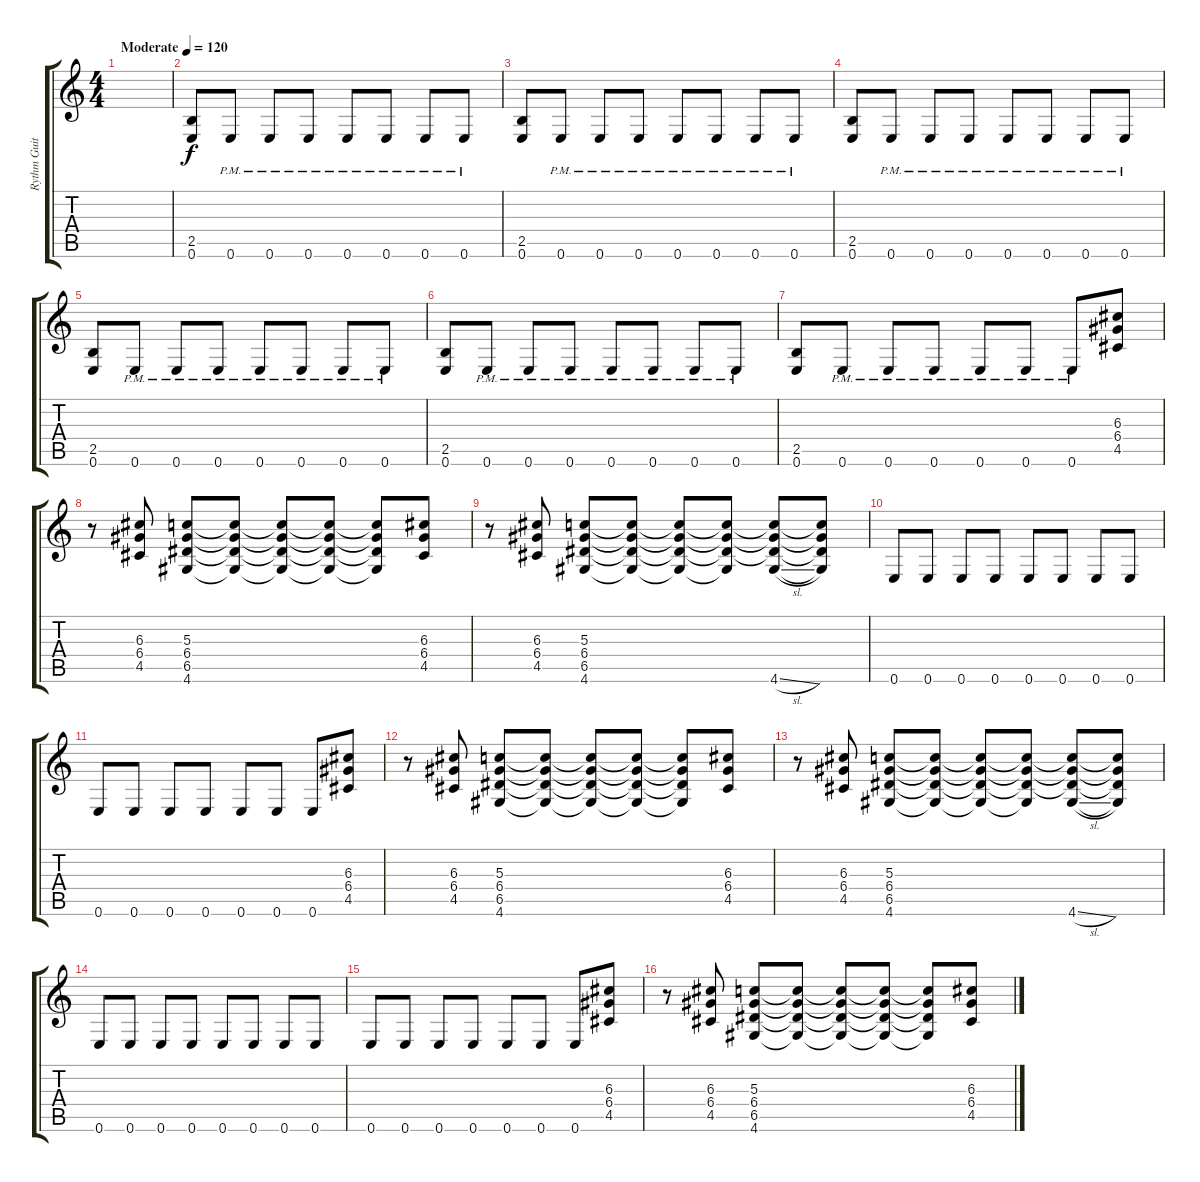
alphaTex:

\track ("Rythm Guitar" "Rythm Guit") {instrument acousticguitarsteel}
\staff {score tabs}
\tuning (E4 B3 G3 D3 A2 E2) {hide}
\ts (4 4)
\tempo (120 "Moderate")
\clef g2
\ks c
|
(2.5 0.6).8 0.6{pm}.8 0.6{pm}.8 0.6{pm}.8 0.6{pm}.8 0.6{pm}.8 0.6{pm}.8 0.6{pm}.8 |
(2.5 0.6).8 0.6{pm}.8 0.6{pm}.8 0.6{pm}.8 0.6{pm}.8 0.6{pm}.8 0.6{pm}.8 0.6{pm}.8 |
(2.5 0.6).8 0.6{pm}.8 0.6{pm}.8 0.6{pm}.8 0.6{pm}.8 0.6{pm}.8 0.6{pm}.8 0.6{pm}.8 |
(2.5 0.6).8 0.6{pm}.8 0.6{pm}.8 0.6{pm}.8 0.6{pm}.8 0.6{pm}.8 0.6{pm}.8 0.6{pm}.8 |
(2.5 0.6).8 0.6{pm}.8 0.6{pm}.8 0.6{pm}.8 0.6{pm}.8 0.6{pm}.8 0.6{pm}.8 0.6{pm}.8 |
(2.5 0.6).8 0.6{pm}.8 0.6{pm}.8 0.6{pm}.8 0.6{pm}.8 0.6{pm}.8 0.6{pm}.8 (6.3 6.4 4.5).8 |
r.8 (6.3 6.4 4.5).8 (5.3 6.4 6.5 4.6).8 (5.3{t} 6.4{t} 6.5{t} 4.6{t}).8 (5.3{t} 6.4{t} 6.5{t} 4.6{t}).8 (5.3{t} 6.4{t} 6.5{t} 4.6{t}).8 (5.3{t} 6.4{t} 6.5{t} 4.6{t}).8 (6.3 6.4 4.5).8 |
r.8 (6.3 6.4 4.5).8 (5.3 6.4 6.5 4.6).8 (5.3{t} 6.4{t} 6.5{t} 4.6{t}).8 (5.3{t} 6.4{t} 6.5{t} 4.6{t}).8 (5.3{t} 6.4{t} 6.5{t} 4.6{t}).8 (5.3{t} 6.4{t} 6.5{t} 4.6{sl}).8 (5.3{t} 6.4{t} 6.5{t} 4.6{t}).8 |
0.6.8 0.6.8 0.6.8 0.6.8 0.6.8 0.6.8 0.6.8 0.6.8 |
0.6.8 0.6.8 0.6.8 0.6.8 0.6.8 0.6.8 0.6.8 (6.3 6.4 4.5).8 |
r.8 (6.3 6.4 4.5).8 (5.3 6.4 6.5 4.6).8 (5.3{t} 6.4{t} 6.5{t} 4.6{t}).8 (5.3{t} 6.4{t} 6.5{t} 4.6{t}).8 (5.3{t} 6.4{t} 6.5{t} 4.6{t}).8 (5.3{t} 6.4{t} 6.5{t} 4.6{t}).8 (6.3 6.4 4.5).8 |
r.8 (6.3 6.4 4.5).8 (5.3 6.4 6.5 4.6).8 (5.3{t} 6.4{t} 6.5{t} 4.6{t}).8 (5.3{t} 6.4{t} 6.5{t} 4.6{t}).8 (5.3{t} 6.4{t} 6.5{t} 4.6{t}).8 (5.3{t} 6.4{t} 6.5{t} 4.6{sl}).8 (5.3{t} 6.4{t} 6.5{t} 4.6{t}).8 |
0.6.8 0.6.8 0.6.8 0.6.8 0.6.8 0.6.8 0.6.8 0.6.8 |
0.6.8 0.6.8 0.6.8 0.6.8 0.6.8 0.6.8 0.6.8 (6.3 6.4 4.5).8 |
r.8 (6.3 6.4 4.5).8 (5.3 6.4 6.5 4.6).8 (5.3{t} 6.4{t} 6.5{t} 4.6{t}).8 (5.3{t} 6.4{t} 6.5{t} 4.6{t}).8 (5.3{t} 6.4{t} 6.5{t} 4.6{t}).8 (5.3{t} 6.4{t} 6.5{t} 4.6{t}).8 (6.3 6.4 4.5).8
